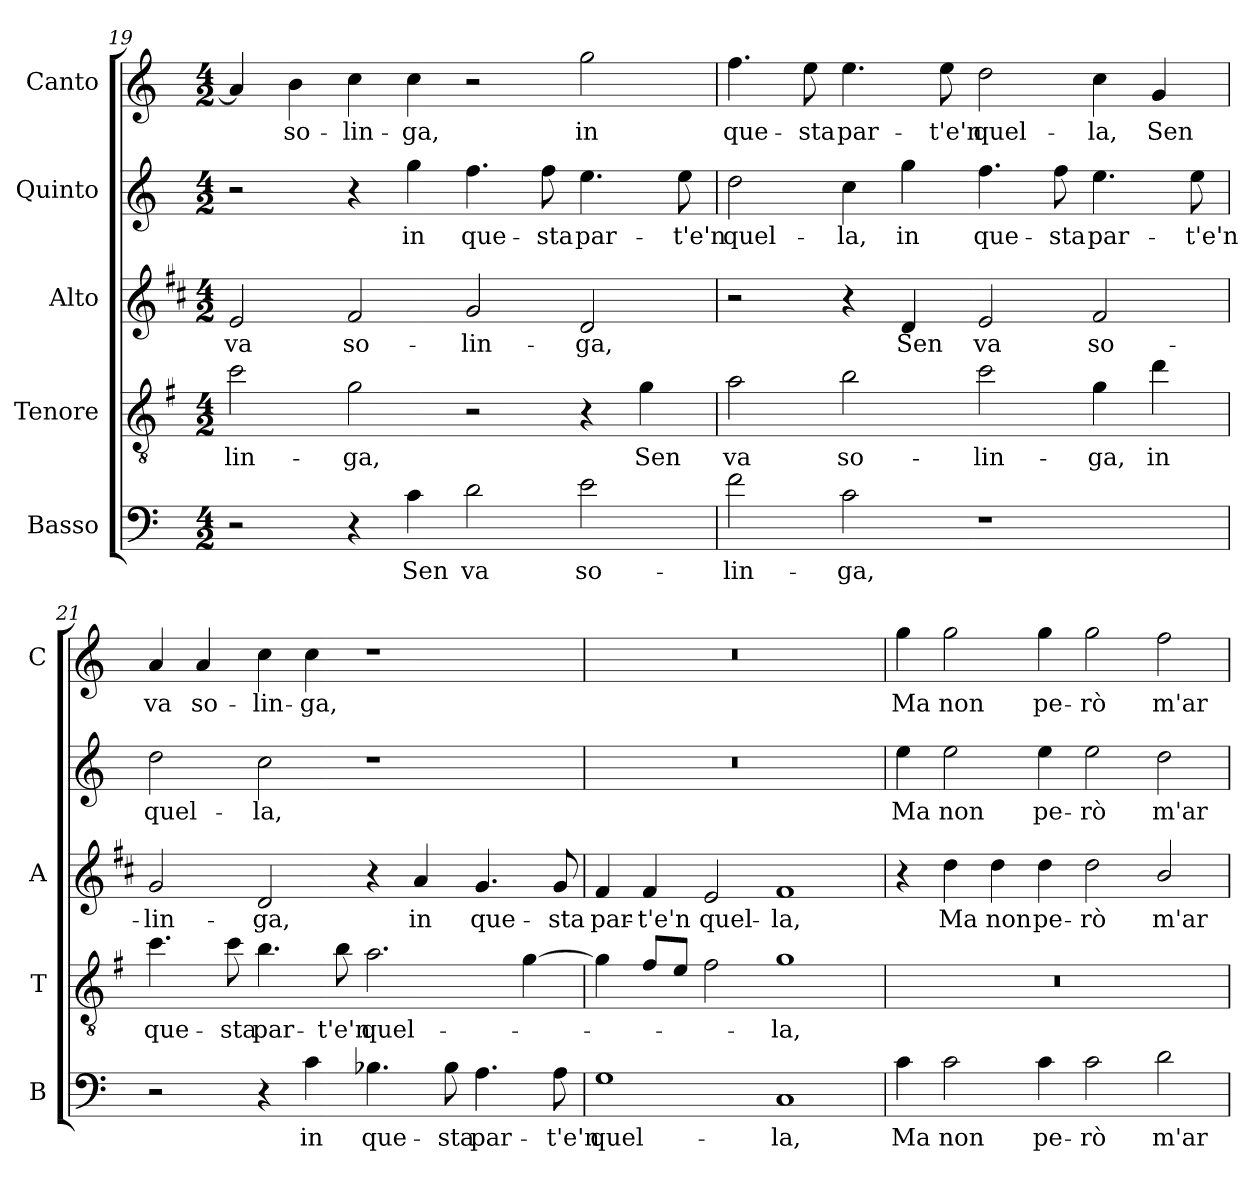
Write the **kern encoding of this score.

**kern	**text	**kern	**text	**kern	**text	**kern	**text	**kern	**text
*part5	*part5	*part4	*part4	*part3	*part3	*part2	*part2	*part1	*part1
*staff5	*staff5	*staff4	*staff4	*staff3	*staff3	*staff2	*staff2	*staff1	*staff1
*I"Basso	*	*I"Tenore	*	*I"Alto	*	*I"Quinto	*	*I"Canto	*
*I'B	*	*I'T	*	*I'A	*	*	*	*I'C	*
*clefF4	*	*clefGv2	*	*clefG2	*	*clefG2	*	*clefG2	*
*	*	*ITrd4c7	*	*ITrd1c2	*	*	*	*	*
*k[]	*	*k[]	*	*k[]	*	*k[]	*	*k[]	*
*C:	*	*C:	*	*C:	*	*C:	*	*C:	*
*M4/2	*	*M4/2	*	*M4/2	*	*M4/2	*	*M4/2	*
=19	=19	=19	=19	=19	=19	=19	=19	=19	=19
!	!	!	!LO:LY:b	!	!LO:LY:b	!	!	!	!
2r	.	2f\	-lin-	2d/	va	2r	.	4a/]	.
!	!	!	!	!	!	!	!	!	!LO:LY:b
.	.	.	.	.	.	.	.	4b\	so-
!	!	!	!LO:LY:b	!	!LO:LY:b	!	!	!	!LO:LY:b
4r	.	2c\	-ga,	2e/	so-	4r	.	4cc\	-lin-
!	!LO:LY:b	!	!	!	!	!	!LO:LY:b	!	!LO:LY:b
4c\	Sen	.	.	.	.	4gg\	in	4cc\	-ga,
!	!LO:LY:b	!	!	!	!LO:LY:b	!	!LO:LY:b	!	!
2d\	va	2r	.	2f/	-lin-	4.ff\	que-	2r	.
!	!	!	!	!	!	!	!LO:LY:b	!	!
.	.	.	.	.	.	8ff\	-sta	.	.
!	!LO:LY:b	!	!	!	!LO:LY:b	!	!LO:LY:b	!	!LO:LY:b
2e\	so-	4r	.	2c/	-ga,	4.ee\	par-	2gg\	in
!	!	!	!LO:LY:b	!	!	!	!	!	!
.	.	4c\	Sen	.	.	.	.	.	.
!	!	!	!	!	!	!	!LO:LY:b	!	!
.	.	.	.	.	.	8ee\	-t'e'n	.	.
=20	=20	=20	=20	=20	=20	=20	=20	=20	=20
!	!LO:LY:b	!	!LO:LY:b	!	!	!	!LO:LY:b	!	!LO:LY:b
2f\	-lin-	2d\	va	2r	.	2dd\	quel-	4.ff\	que-
!	!	!	!	!	!	!	!	!	!LO:LY:b
.	.	.	.	.	.	.	.	8ee\	-sta
!	!LO:LY:b	!	!LO:LY:b	!	!	!	!LO:LY:b	!	!LO:LY:b
2c\	-ga,	2e\	so-	4r	.	4cc\	-la,	4.ee\	par-
!	!	!	!	!	!LO:LY:b	!	!LO:LY:b	!	!
.	.	.	.	4c/	Sen	4gg\	in	.	.
!	!	!	!	!	!	!	!	!	!LO:LY:b
.	.	.	.	.	.	.	.	8ee\	-t'e'n
!	!	!	!LO:LY:b	!	!LO:LY:b	!	!LO:LY:b	!	!LO:LY:b
1r	.	2f\	-lin-	2d/	va	4.ff\	que-	2dd\	quel-
!	!	!	!	!	!	!	!LO:LY:b	!	!
.	.	.	.	.	.	8ff\	-sta	.	.
!	!	!	!LO:LY:b	!	!LO:LY:b	!	!LO:LY:b	!	!LO:LY:b
.	.	4c\	-ga,	2e/	so-	4.ee\	par-	4cc\	-la,
!	!	!	!LO:LY:b	!	!	!	!	!	!LO:LY:b
.	.	4g\	in	.	.	.	.	4g/	Sen
!	!	!	!	!	!	!	!LO:LY:b	!	!
.	.	.	.	.	.	8ee\	-t'e'n	.	.
!!LO:LB:g=z
=21	=21	=21	=21	=21	=21	=21	=21	=21	=21
!	!	!	!LO:LY:b	!	!LO:LY:b	!	!LO:LY:b	!	!LO:LY:b
2r	.	4.f\	que-	2f/	-lin-	2dd\	quel-	4a/	va
!	!	!	!	!	!	!	!	!	!LO:LY:b
.	.	.	.	.	.	.	.	4a/	so-
!	!	!	!LO:LY:b	!	!	!	!	!	!
.	.	8f\	-sta	.	.	.	.	.	.
!	!	!	!LO:LY:b	!	!LO:LY:b	!	!LO:LY:b	!	!LO:LY:b
4r	.	4.e\	par-	2c/	-ga,	2cc\	-la,	4cc\	-lin-
!	!LO:LY:b	!	!	!	!	!	!	!	!LO:LY:b
4c\	in	.	.	.	.	.	.	4cc\	-ga,
!	!	!	!LO:LY:b	!	!	!	!	!	!
.	.	8e\	-t'e'n	.	.	.	.	.	.
!	!LO:LY:b	!	!LO:LY:b	!	!	!	!	!	!
4.B-X\	que-	2.d\	quel-	4r	.	1r	.	1r	.
!	!	!	!	!	!LO:LY:b	!	!	!	!
.	.	.	.	4g/	in	.	.	.	.
!	!LO:LY:b	!	!	!	!	!	!	!	!
8B-\	-sta	.	.	.	.	.	.	.	.
!	!LO:LY:b	!	!	!	!LO:LY:b	!	!	!	!
4.A\	par-	.	.	4.f/	que-	.	.	.	.
.	.	[4c\	.	.	.	.	.	.	.
!	!LO:LY:b	!	!	!	!LO:LY:b	!	!	!	!
8A\	-t'e'n	.	.	8f/	-sta	.	.	.	.
=22	=22	=22	=22	=22	=22	=22	=22	=22	=22
!	!LO:LY:b	!	!	!	!LO:LY:b	!	!	!	!
1G	quel-	4c\]	.	4e/	par-	0r	.	0r	.
!	!	!	!	!	!LO:LY:b	!	!	!	!
.	.	8B/L	.	4e/	-t'e'n	.	.	.	.
.	.	8A/J	.	.	.	.	.	.	.
!	!	!	!	!	!LO:LY:b	!	!	!	!
.	.	2B\	.	2d/	quel-	.	.	.	.
!	!LO:LY:b	!	!LO:LY:b	!	!LO:LY:b	!	!	!	!
1C	-la,	1c	-la,	1e	-la,	.	.	.	.
=23	=23	=23	=23	=23	=23	=23	=23	=23	=23
!	!LO:LY:b	!	!	!	!	!	!LO:LY:b	!	!LO:LY:b
4c\	Ma	0r	.	4r	.	4ee\	Ma	4gg\	Ma
!	!LO:LY:b	!	!	!	!LO:LY:b	!	!LO:LY:b	!	!LO:LY:b
2c\	non	.	.	4cc\	Ma	2ee\	non	2gg\	non
!	!	!	!	!	!LO:LY:b	!	!	!	!
.	.	.	.	4cc\	non	.	.	.	.
!	!LO:LY:b	!	!	!	!LO:LY:b	!	!LO:LY:b	!	!LO:LY:b
4c\	pe-	.	.	4cc\	pe-	4ee\	pe-	4gg\	pe-
!	!LO:LY:b	!	!	!	!LO:LY:b	!	!LO:LY:b	!	!LO:LY:b
2c\	-rò	.	.	2cc\	-rò	2ee\	-rò	2gg\	-rò
!	!LO:LY:b	!	!	!	!LO:LY:b	!	!LO:LY:b	!	!LO:LY:b
2d\	m'ar-	.	.	2a/	m'ar-	2dd\	m'ar-	2ff\	m'ar-
=	=	=	=	=	=	=	=	=	=
*-	*-	*-	*-	*-	*-	*-	*-	*-	*-
